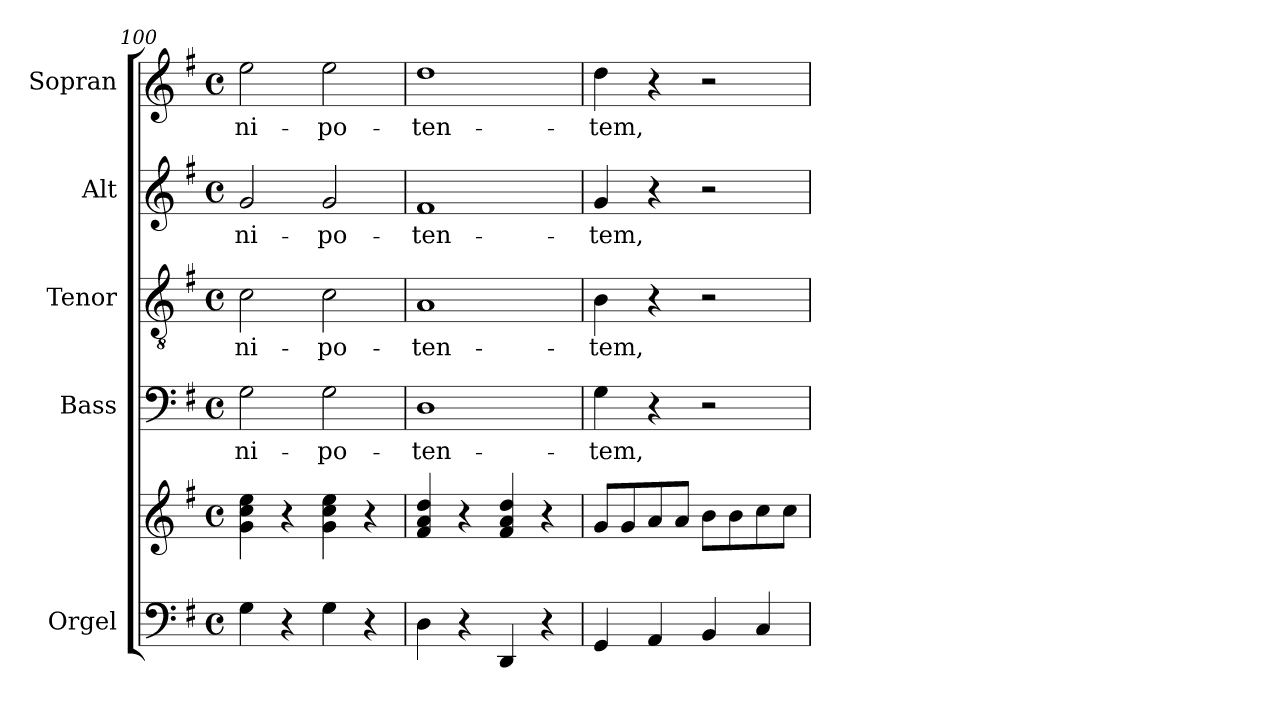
**kern	**kern	**kern	**text	**kern	**text	**kern	**text	**kern	**text
*part5	*part5	*part4	*part4	*part3	*part3	*part2	*part2	*part1	*part1
*staff6	*staff5	*staff4	*staff4	*staff3	*staff3	*staff2	*staff2	*staff1	*staff1
*I"Orgel	*	*I"Bass	*	*I"Tenor	*	*I"Alt	*	*I"Sopran	*
*I'Org.	*	*I'B.	*	*I'T.	*	*I'A.	*	*I'S.	*
*clefF4	*clefG2	*clefF4	*	*clefGv2	*	*clefG2	*	*clefG2	*
*k[f#]	*k[f#]	*k[f#]	*	*k[f#]	*	*k[f#]	*	*k[f#]	*
*G:	*G:	*G:	*	*G:	*	*G:	*	*G:	*
*M4/4	*M4/4	*M4/4	*	*M4/4	*	*M4/4	*	*M4/4	*
*met(c)	*met(c)	*met(c)	*	*met(c)	*	*met(c)	*	*met(c)	*
=100	=100	=100	=100	=100	=100	=100	=100	=100	=100
!	!	!	!LO:LY:b	!	!LO:LY:b	!	!LO:LY:b	!	!LO:LY:b
4G\	4g\ 4cc\ 4ee\	2G\	-ni-	2c\	-ni-	2g/	-ni-	2ee\	-ni-
4r	4r	.	.	.	.	.	.	.	.
!	!	!	!LO:LY:b	!	!LO:LY:b	!	!LO:LY:b	!	!LO:LY:b
4G\	4g\ 4cc\ 4ee\	2G\	-po-	2c\	-po-	2g/	-po-	2ee\	-po-
4r	4r	.	.	.	.	.	.	.	.
=101	=101	=101	=101	=101	=101	=101	=101	=101	=101
!	!	!	!LO:LY:b	!	!LO:LY:b	!	!LO:LY:b	!	!LO:LY:b
4D\	4f#/ 4a/ 4dd/	1D	-ten-	1A	-ten-	1f#	-ten-	1dd	-ten-
4r	4r	.	.	.	.	.	.	.	.
4DD/	4f#/ 4a/ 4dd/	.	.	.	.	.	.	.	.
4r	4r	.	.	.	.	.	.	.	.
!!LO:PB:g=z
=102	=102	=102	=102	=102	=102	=102	=102	=102	=102
!	!	!	!LO:LY:b	!	!LO:LY:b	!	!LO:LY:b	!	!LO:LY:b
4GG/	8g/L	4G\	-tem,	4B\	-tem,	4g/	-tem,	4dd\	-tem,
.	8g/	.	.	.	.	.	.	.	.
4AA/	8a/	4r	.	4r	.	4r	.	4r	.
.	8a/J	.	.	.	.	.	.	.	.
4BB/	8b\L	2r	.	2r	.	2r	.	2r	.
.	8b\	.	.	.	.	.	.	.	.
4C/	8cc\	.	.	.	.	.	.	.	.
.	8cc\J	.	.	.	.	.	.	.	.
=	=	=	=	=	=	=	=	=	=
*-	*-	*-	*-	*-	*-	*-	*-	*-	*-
